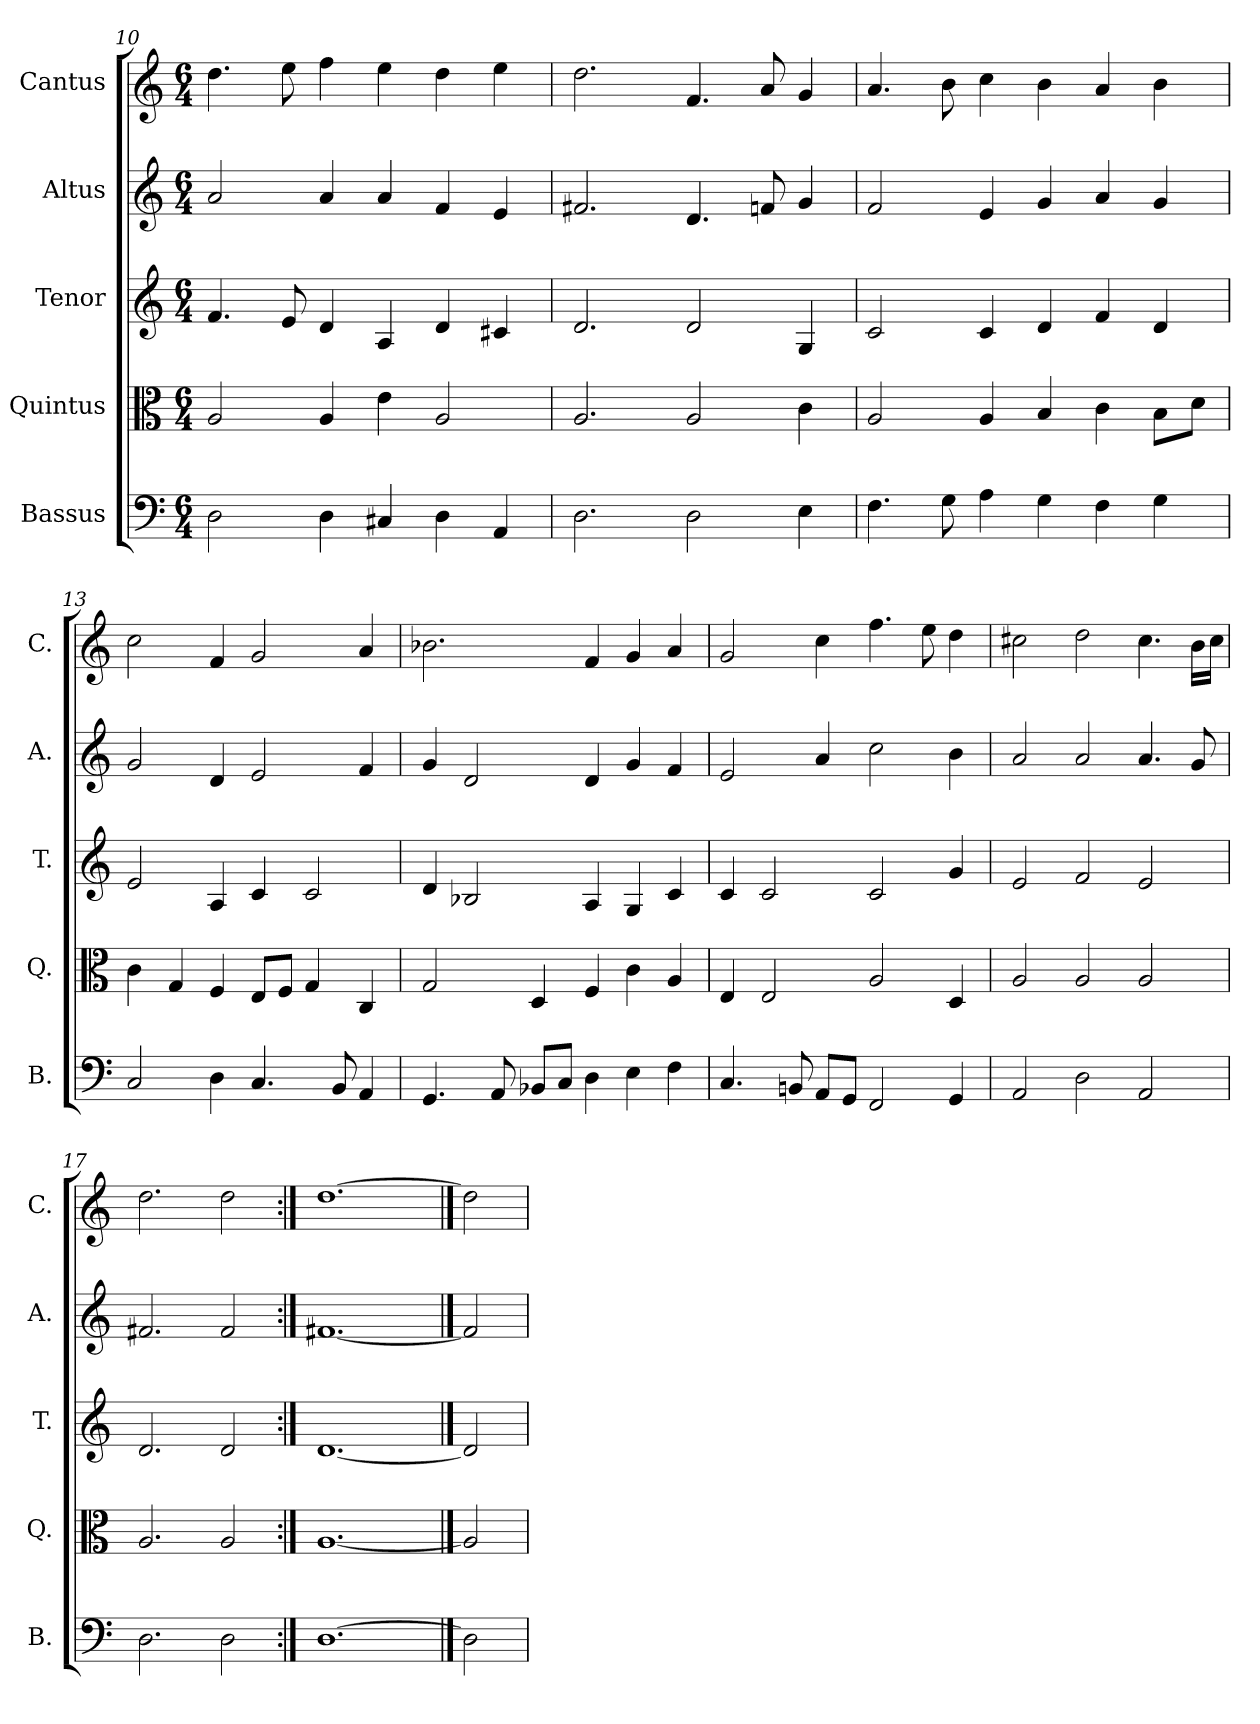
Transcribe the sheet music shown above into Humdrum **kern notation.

**kern	**kern	**kern	**kern	**kern
*part5	*part4	*part3	*part2	*part1
*staff5	*staff4	*staff3	*staff2	*staff1
*I"Bassus	*I"Quintus	*I"Tenor	*I"Altus	*I"Cantus
*I'B.	*I'Q.	*I'T.	*I'A.	*I'C.
*clefF4	*clefC3	*clefG2	*clefG2	*clefG2
*k[]	*k[]	*k[]	*k[]	*k[]
*C:	*C:	*C:	*C:	*C:
*M6/4	*M6/4	*M6/4	*M6/4	*M6/4
=10	=10	=10	=10	=10
2D\	2A/	4.f/	2a/	4.dd\
.	.	8e/	.	8ee\
4D\	4A/	4d/	4a/	4ff\
4C#X/	4e\	4A/	4a/	4ee\
4D\	2A/	4d/	4f/	4dd\
4AA/	.	4c#X/	4e/	4ee\
=11	=11	=11	=11	=11
2.D\	2.A/	2.d/	2.f#X/	2.dd\
2D\	2A/	2d/	4.d/	4.f/
.	.	.	8fn/	8a/
4E\	4c\	4G/	4g/	4g/
!!LO:LB:g=z
=12	=12	=12	=12	=12
4.F\	2A/	2c/	2f/	4.a/
8G\	.	.	.	8b\
4A\	4A/	4c/	4e/	4cc\
4G\	4B/	4d/	4g/	4b\
4F\	4c\	4f/	4a/	4a/
4G\	8B\L	4d/	4g/	4b\
.	8d\J	.	.	.
=13	=13	=13	=13	=13
2C/	4c\	2e/	2g/	2cc\
.	4G/	.	.	.
4D\	4F/	4A/	4d/	4f/
4.C/	8E/L	4c/	2e/	2g/
.	8F/J	.	.	.
.	4G/	2c/	.	.
8BB/	.	.	.	.
4AA/	4C/	.	4f/	4a/
=14	=14	=14	=14	=14
4.GG/	2G/	4d/	4g/	2.b-X\
.	.	2B-X/	2d/	.
8AA/	.	.	.	.
8BB-X/L	4D/	.	.	.
8C/J	.	.	.	.
4D\	4F/	4A/	4d/	4f/
4E\	4c\	4G/	4g/	4g/
4F\	4A/	4c/	4f/	4a/
!!LO:PB:g=z
=15	=15	=15	=15	=15
4.C/	4E/	4c/	2e/	2g/
.	2E/	2c/	.	.
8BBn/	.	.	.	.
8AA/L	.	.	4a/	4cc\
8GG/J	.	.	.	.
2FF/	2A/	2c/	2cc\	4.ff\
.	.	.	.	8ee\
4GG/	4D/	4g/	4b\	4dd\
=16	=16	=16	=16	=16
2AA/	2A/	2e/	2a/	2cc#X\
2D\	2A/	2f/	2a/	2dd\
2AA/	2A/	2e/	4.a/	4.cc#\
.	.	.	8g/	16b\LL
.	.	.	.	16cc#\JJ
=17	=17	=17	=17	=17
2.D\	2.A/	2.d/	2.f#X/	2.dd\
2D\	2A/	2d/	2f#/	2dd\
=18:|!	=18:|!	=18:|!	=18:|!	=18:|!
[1.D\	[1.A/	[1.d/	[1.f#X/	[1.dd\
==19	==19	==19	==19	==19
2D\]	2A/]	2d/]	2f#/]	2dd\]
=	=	=	=	=
*-	*-	*-	*-	*-
